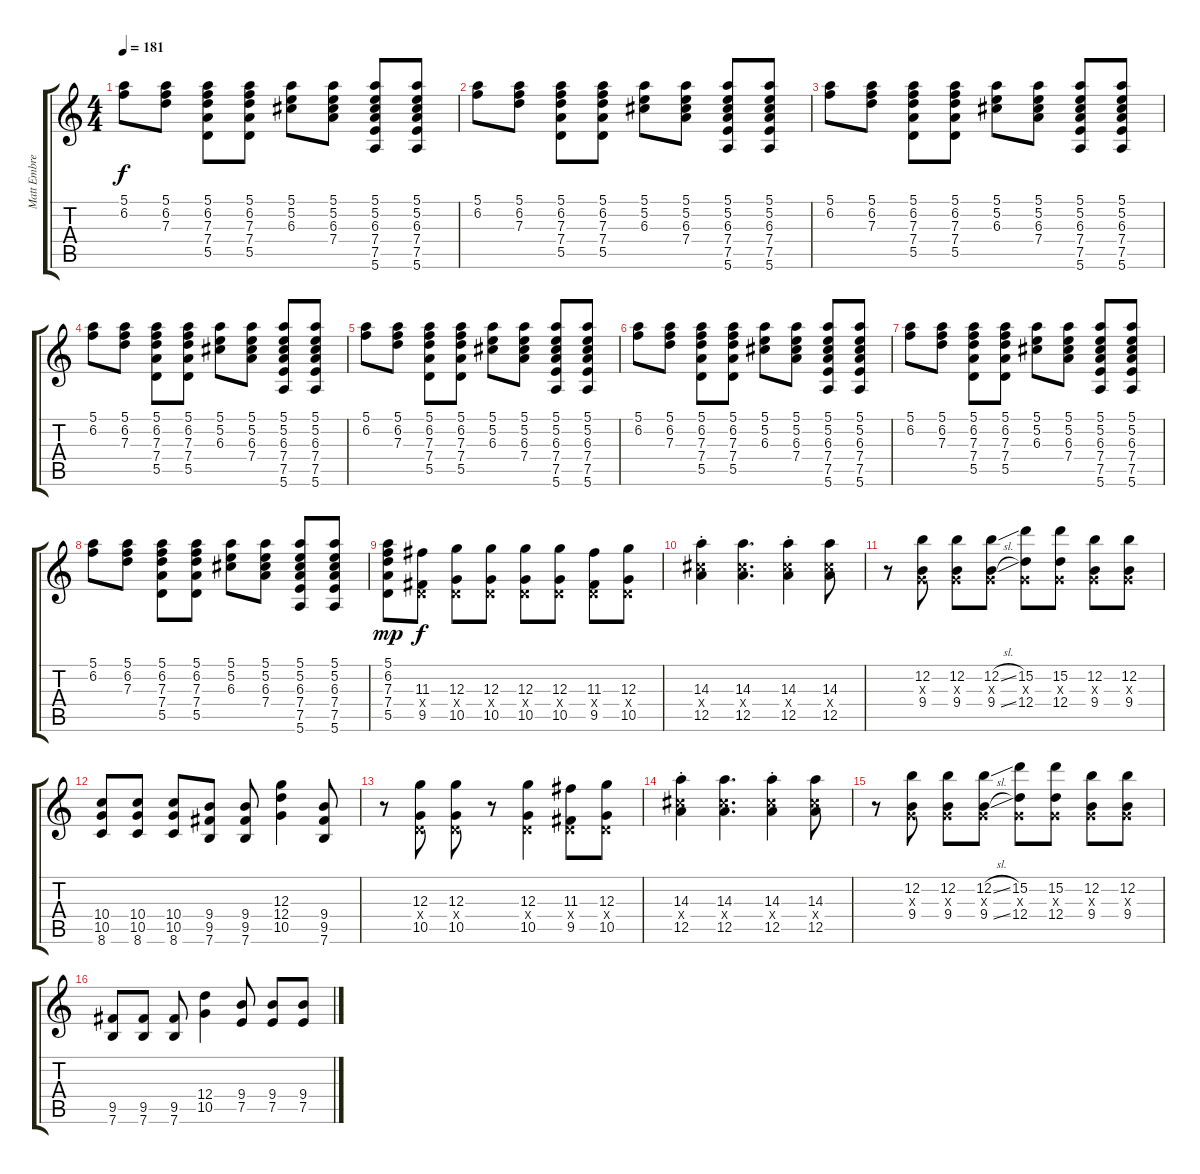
\track ("Matt Embree Guitar" "Matt Embre") {instrument overdrivenguitar}
\staff {score tabs}
\tuning (E4 B3 G3 D3 A2 E2) {hide}
\ts (4 4)
\tempo 181
\clef g2
\ks c
(5.1 6.2).8{dy f} (5.1 6.2 7.3).8 (5.1 6.2 7.3 7.4 5.5).8 (5.1 6.2 7.3 7.4 5.5).8 (5.1 5.2 6.3).8 (5.1 5.2 6.3 7.4).8 (5.1 5.2 6.3 7.4 7.5 5.6).8 (5.1 5.2 6.3 7.4 7.5 5.6).8 |
(5.1 6.2).8 (5.1 6.2 7.3).8 (5.1 6.2 7.3 7.4 5.5).8 (5.1 6.2 7.3 7.4 5.5).8 (5.1 5.2 6.3).8 (5.1 5.2 6.3 7.4).8 (5.1 5.2 6.3 7.4 7.5 5.6).8 (5.1 5.2 6.3 7.4 7.5 5.6).8 |
(5.1 6.2).8 (5.1 6.2 7.3).8 (5.1 6.2 7.3 7.4 5.5).8 (5.1 6.2 7.3 7.4 5.5).8 (5.1 5.2 6.3).8 (5.1 5.2 6.3 7.4).8 (5.1 5.2 6.3 7.4 7.5 5.6).8 (5.1 5.2 6.3 7.4 7.5 5.6).8 |
(5.1 6.2).8 (5.1 6.2 7.3).8 (5.1 6.2 7.3 7.4 5.5).8 (5.1 6.2 7.3 7.4 5.5).8 (5.1 5.2 6.3).8 (5.1 5.2 6.3 7.4).8 (5.1 5.2 6.3 7.4 7.5 5.6).8 (5.1 5.2 6.3 7.4 7.5 5.6).8 |
(5.1 6.2).8 (5.1 6.2 7.3).8 (5.1 6.2 7.3 7.4 5.5).8 (5.1 6.2 7.3 7.4 5.5).8 (5.1 5.2 6.3).8 (5.1 5.2 6.3 7.4).8 (5.1 5.2 6.3 7.4 7.5 5.6).8 (5.1 5.2 6.3 7.4 7.5 5.6).8 |
(5.1 6.2).8 (5.1 6.2 7.3).8 (5.1 6.2 7.3 7.4 5.5).8 (5.1 6.2 7.3 7.4 5.5).8 (5.1 5.2 6.3).8 (5.1 5.2 6.3 7.4).8 (5.1 5.2 6.3 7.4 7.5 5.6).8 (5.1 5.2 6.3 7.4 7.5 5.6).8 |
(5.1 6.2).8 (5.1 6.2 7.3).8 (5.1 6.2 7.3 7.4 5.5).8 (5.1 6.2 7.3 7.4 5.5).8 (5.1 5.2 6.3).8 (5.1 5.2 6.3 7.4).8 (5.1 5.2 6.3 7.4 7.5 5.6).8 (5.1 5.2 6.3 7.4 7.5 5.6).8 |
(5.1 6.2).8 (5.1 6.2 7.3).8 (5.1 6.2 7.3 7.4 5.5).8 (5.1 6.2 7.3 7.4 5.5).8 (5.1 5.2 6.3).8 (5.1 5.2 6.3 7.4).8 (5.1 5.2 6.3 7.4 7.5 5.6).8 (5.1 5.2 6.3 7.4 7.5 5.6).8 |
(5.1 6.2 7.3 7.4 5.5).8{dy mp} (11.3 0.4{x} 9.5).8{dy f} (12.3 0.4{x} 10.5).8 (12.3 0.4{x} 10.5).8 (12.3 0.4{x} 10.5).8 (12.3 0.4{x} 10.5).8 (11.3 0.4{x} 9.5).8 (12.3 0.4{x} 10.5).8 |
(14.3{st} 11.4{st x} 12.5{st}).4 (14.3 11.4{x} 12.5).4{d} (14.3{st} 11.4{st x} 12.5{st}).4 (14.3 11.4{x} 12.5).8 |
r.8 (12.2 0.3{x} 9.4).8 (12.2 0.3{x} 9.4).8 (12.2{sl} 0.3{x} 9.4{sl}).8 (15.2 0.3{x} 12.4).8 (15.2 0.3{x} 12.4).8 (12.2 0.3{x} 9.4).8 (12.2 0.3{x} 9.4).8 |
(10.4 10.5 8.6).8 (10.4 10.5 8.6).8 (10.4 10.5 8.6).8 (9.4 9.5 7.6).8 (9.4 9.5 7.6).8 (12.3 12.4 10.5).4 (9.4 9.5 7.6).8 |
r.8 (12.3 0.4{x} 10.5).8 (12.3 0.4{x} 10.5).8 r.8 (12.3 0.4{x} 10.5).4 (11.3 0.4{x} 9.5).8 (12.3 0.4{x} 10.5).8 |
(14.3{st} 11.4{st x} 12.5{st}).4 (14.3 11.4{x} 12.5).4{d} (14.3{st} 11.4{st x} 12.5{st}).4 (14.3 11.4{x} 12.5).8 |
r.8 (12.2 0.3{x} 9.4).8 (12.2 0.3{x} 9.4).8 (12.2{sl} 0.3{x} 9.4{sl}).8 (15.2 0.3{x} 12.4).8 (15.2 0.3{x} 12.4).8 (12.2 0.3{x} 9.4).8 (12.2 0.3{x} 9.4).8 |
(9.5 7.6).8 (9.5 7.6).8 (9.5 7.6).8 (12.4 10.5).4 (9.4 7.5).8 (9.4 7.5).8 (9.4 7.5).8
